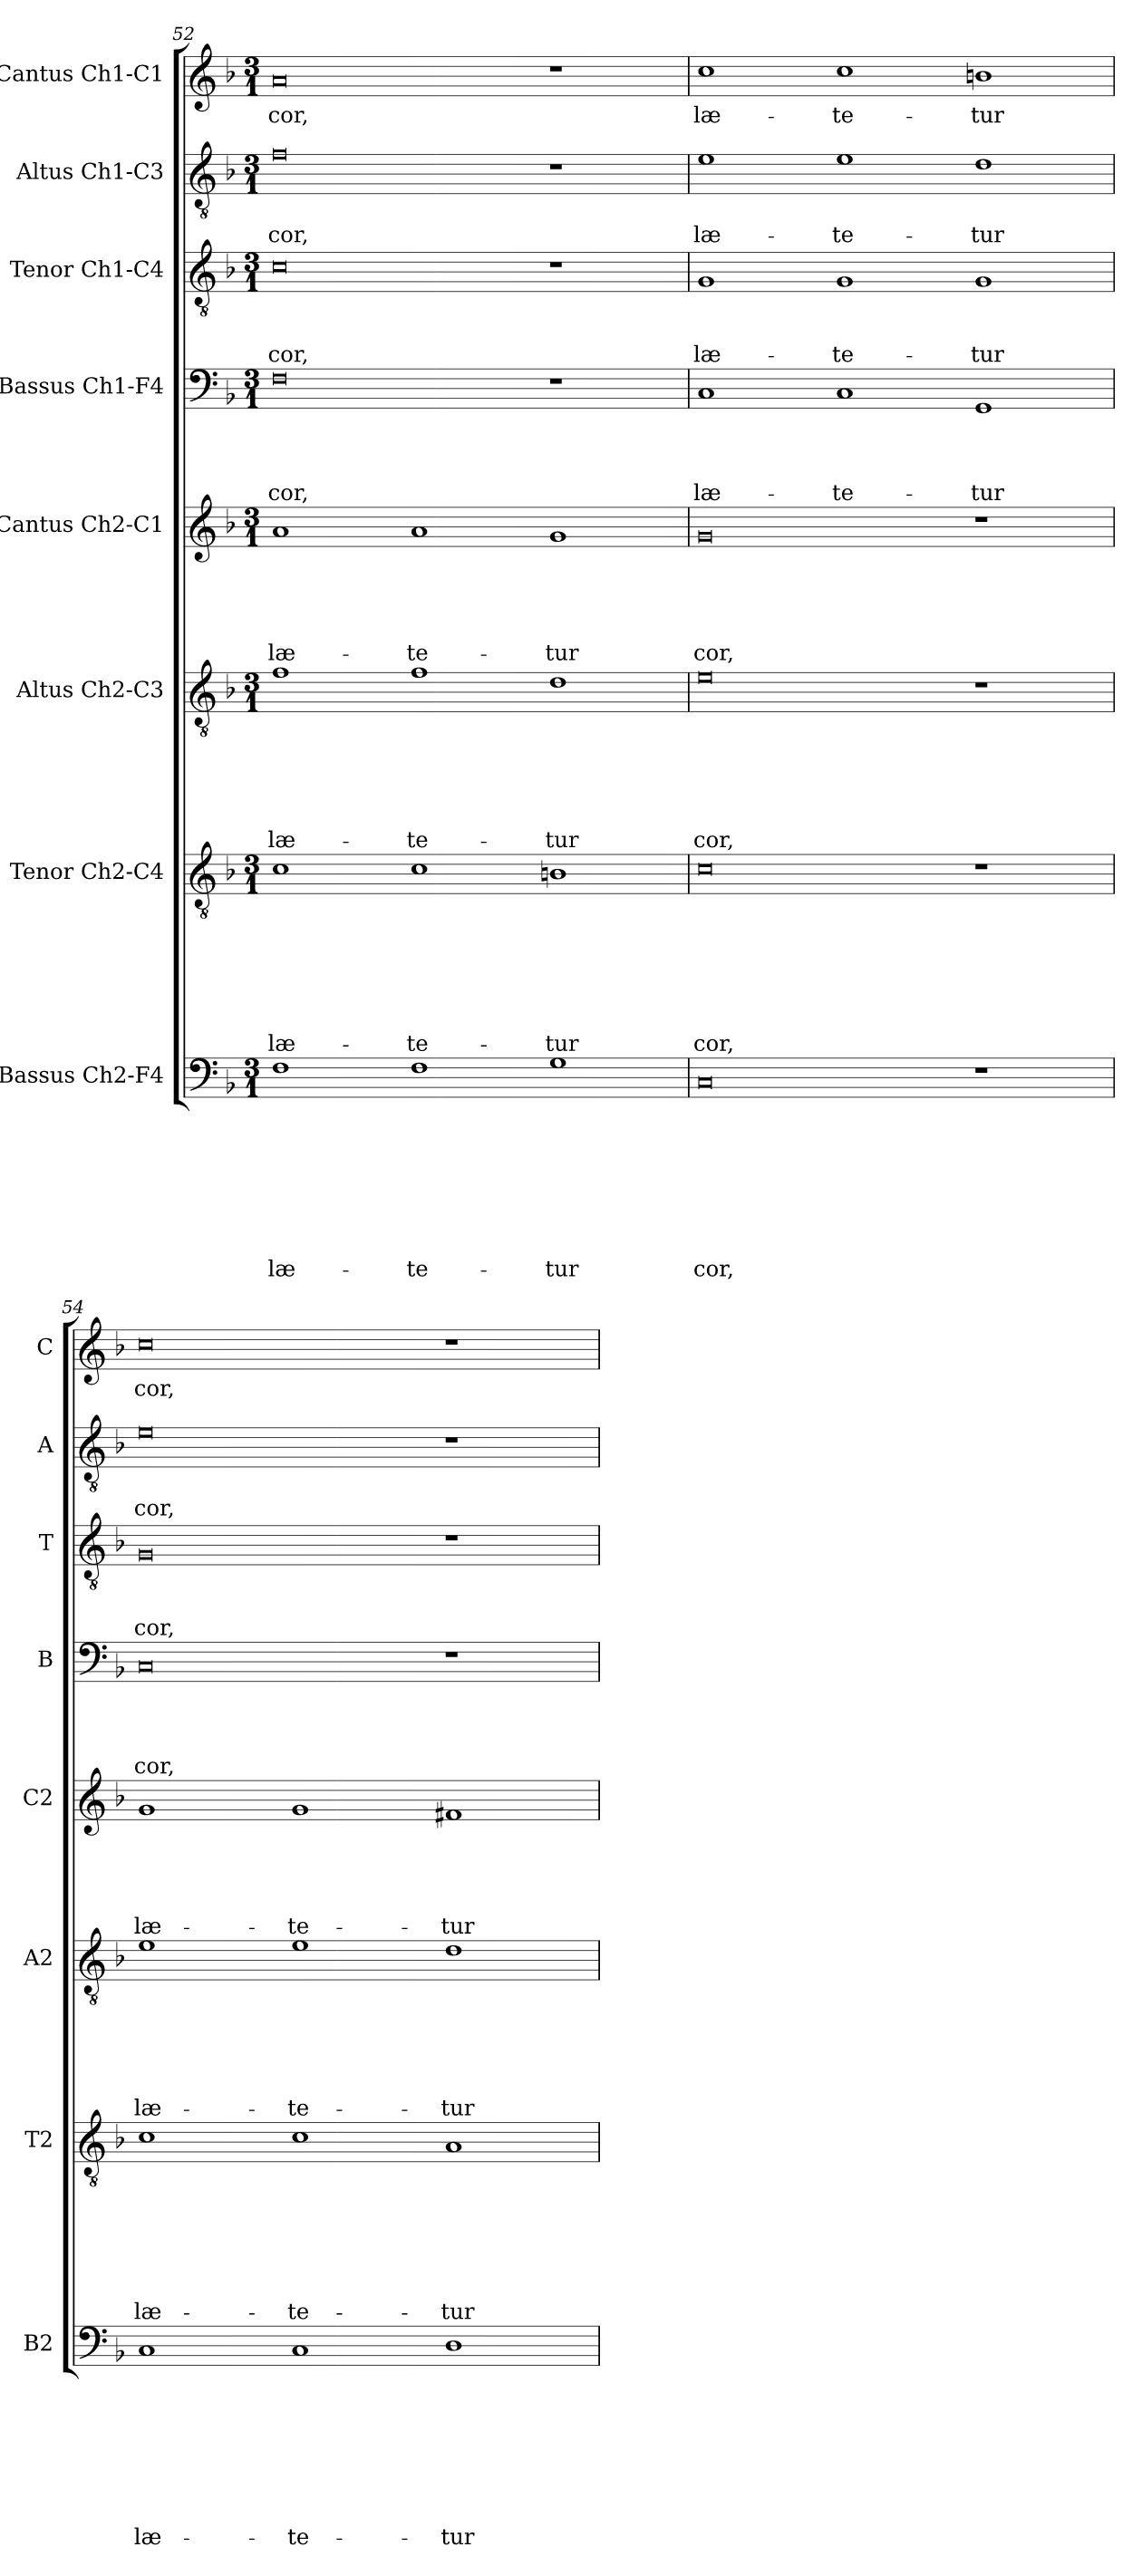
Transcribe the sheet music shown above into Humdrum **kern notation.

**kern	**text	**text	**text	**text	**text	**text	**text	**text	**kern	**text	**text	**text	**text	**text	**text	**text	**kern	**text	**text	**text	**text	**text	**text	**kern	**text	**text	**text	**text	**text	**kern	**text	**text	**text	**text	**kern	**text	**text	**text	**kern	**text	**text	**kern	**text
*part8	*part8	*part8	*part8	*part8	*part8	*part8	*part8	*part8	*part7	*part7	*part7	*part7	*part7	*part7	*part7	*part7	*part6	*part6	*part6	*part6	*part6	*part6	*part6	*part5	*part5	*part5	*part5	*part5	*part5	*part4	*part4	*part4	*part4	*part4	*part3	*part3	*part3	*part3	*part2	*part2	*part2	*part1	*part1
*staff8	*staff8	*staff8	*staff8	*staff8	*staff8	*staff8	*staff8	*staff8	*staff7	*staff7	*staff7	*staff7	*staff7	*staff7	*staff7	*staff7	*staff6	*staff6	*staff6	*staff6	*staff6	*staff6	*staff6	*staff5	*staff5	*staff5	*staff5	*staff5	*staff5	*staff4	*staff4	*staff4	*staff4	*staff4	*staff3	*staff3	*staff3	*staff3	*staff2	*staff2	*staff2	*staff1	*staff1
*I"Bassus Ch2-F4	*	*	*	*	*	*	*	*	*I"Tenor Ch2-C4	*	*	*	*	*	*	*	*I"Altus Ch2-C3	*	*	*	*	*	*	*I"Cantus Ch2-C1	*	*	*	*	*	*I"Bassus Ch1-F4	*	*	*	*	*I"Tenor Ch1-C4	*	*	*	*I"Altus Ch1-C3	*	*	*I"Cantus Ch1-C1	*
*I'B2	*	*	*	*	*	*	*	*	*I'T2	*	*	*	*	*	*	*	*I'A2	*	*	*	*	*	*	*I'C2	*	*	*	*	*	*I'B	*	*	*	*	*I'T	*	*	*	*I'A	*	*	*I'C	*
*clefF4	*	*	*	*	*	*	*	*	*clefGv2	*	*	*	*	*	*	*	*clefGv2	*	*	*	*	*	*	*clefG2	*	*	*	*	*	*clefF4	*	*	*	*	*clefGv2	*	*	*	*clefGv2	*	*	*clefG2	*
*k[b-]	*	*	*	*	*	*	*	*	*k[b-]	*	*	*	*	*	*	*	*k[b-]	*	*	*	*	*	*	*k[b-]	*	*	*	*	*	*k[b-]	*	*	*	*	*k[b-]	*	*	*	*k[b-]	*	*	*k[b-]	*
*F:	*	*	*	*	*	*	*	*	*F:	*	*	*	*	*	*	*	*F:	*	*	*	*	*	*	*F:	*	*	*	*	*	*F:	*	*	*	*	*F:	*	*	*	*F:	*	*	*F:	*
*M3/1	*	*	*	*	*	*	*	*	*M3/1	*	*	*	*	*	*	*	*M3/1	*	*	*	*	*	*	*M3/1	*	*	*	*	*	*M3/1	*	*	*	*	*M3/1	*	*	*	*M3/1	*	*	*M3/1	*
=52	=52	=52	=52	=52	=52	=52	=52	=52	=52	=52	=52	=52	=52	=52	=52	=52	=52	=52	=52	=52	=52	=52	=52	=52	=52	=52	=52	=52	=52	=52	=52	=52	=52	=52	=52	=52	=52	=52	=52	=52	=52	=52	=52
!	!	!	!	!	!	!	!	!LO:LY:b	!	!	!	!	!	!	!	!LO:LY:b	!	!	!	!	!	!	!LO:LY:b	!	!	!	!	!	!LO:LY:b	!	!	!	!	!LO:LY:b	!	!	!	!LO:LY:b	!	!	!LO:LY:b	!	!LO:LY:b
1F	.	.	.	.	.	.	.	læ-	1c	.	.	.	.	.	.	læ-	1f	.	.	.	.	.	læ-	1a	.	.	.	.	læ-	0F	.	.	.	cor,	0c	.	.	cor,	0f	.	cor,	0a	cor,
!	!	!	!	!	!	!	!	!LO:LY:b	!	!	!	!	!	!	!	!LO:LY:b	!	!	!	!	!	!	!LO:LY:b	!	!	!	!	!	!LO:LY:b	!	!	!	!	!	!	!	!	!	!	!	!	!	!
1F	.	.	.	.	.	.	.	-te-	1c	.	.	.	.	.	.	-te-	1f	.	.	.	.	.	-te-	1a	.	.	.	.	-te-	.	.	.	.	.	.	.	.	.	.	.	.	.	.
!	!	!	!	!	!	!	!	!LO:LY:b	!	!	!	!	!	!	!	!LO:LY:b	!	!	!	!	!	!	!LO:LY:b	!	!	!	!	!	!LO:LY:b	!	!	!	!	!	!	!	!	!	!	!	!	!	!
1G	.	.	.	.	.	.	.	-tur	1Bn	.	.	.	.	.	.	-tur	1d	.	.	.	.	.	-tur	1g	.	.	.	.	-tur	1r	.	.	.	.	1r	.	.	.	1r	.	.	1r	.
=53	=53	=53	=53	=53	=53	=53	=53	=53	=53	=53	=53	=53	=53	=53	=53	=53	=53	=53	=53	=53	=53	=53	=53	=53	=53	=53	=53	=53	=53	=53	=53	=53	=53	=53	=53	=53	=53	=53	=53	=53	=53	=53	=53
!	!	!	!	!	!	!	!	!LO:LY:b	!	!	!	!	!	!	!	!LO:LY:b	!	!	!	!	!	!	!LO:LY:b	!	!	!	!	!	!LO:LY:b	!	!	!	!	!LO:LY:b	!	!	!	!LO:LY:b	!	!	!LO:LY:b	!	!LO:LY:b
0C	.	.	.	.	.	.	.	cor,	0c	.	.	.	.	.	.	cor,	0e	.	.	.	.	.	cor,	0g	.	.	.	.	cor,	1C	.	.	.	læ-	1G	.	.	læ-	1e	.	læ-	1cc	læ-
!	!	!	!	!	!	!	!	!	!	!	!	!	!	!	!	!	!	!	!	!	!	!	!	!	!	!	!	!	!	!	!	!	!	!LO:LY:b	!	!	!	!LO:LY:b	!	!	!LO:LY:b	!	!LO:LY:b
.	.	.	.	.	.	.	.	.	.	.	.	.	.	.	.	.	.	.	.	.	.	.	.	.	.	.	.	.	.	1C	.	.	.	-te-	1G	.	.	-te-	1e	.	-te-	1cc	-te-
!	!	!	!	!	!	!	!	!	!	!	!	!	!	!	!	!	!	!	!	!	!	!	!	!	!	!	!	!	!	!	!	!	!	!LO:LY:b	!	!	!	!LO:LY:b	!	!	!LO:LY:b	!	!LO:LY:b
1r	.	.	.	.	.	.	.	.	1r	.	.	.	.	.	.	.	1r	.	.	.	.	.	.	1r	.	.	.	.	.	1GG	.	.	.	-tur	1G	.	.	-tur	1d	.	-tur	1bn	-tur
=54	=54	=54	=54	=54	=54	=54	=54	=54	=54	=54	=54	=54	=54	=54	=54	=54	=54	=54	=54	=54	=54	=54	=54	=54	=54	=54	=54	=54	=54	=54	=54	=54	=54	=54	=54	=54	=54	=54	=54	=54	=54	=54	=54
!	!	!	!	!	!	!	!	!LO:LY:b	!	!	!	!	!	!	!	!LO:LY:b	!	!	!	!	!	!	!LO:LY:b	!	!	!	!	!	!LO:LY:b	!	!	!	!	!LO:LY:b	!	!	!	!LO:LY:b	!	!	!LO:LY:b	!	!LO:LY:b
1C	.	.	.	.	.	.	.	læ-	1c	.	.	.	.	.	.	læ-	1e	.	.	.	.	.	læ-	1g	.	.	.	.	læ-	0C	.	.	.	cor,	0G	.	.	cor,	0e	.	cor,	0cc	cor,
!	!	!	!	!	!	!	!	!LO:LY:b	!	!	!	!	!	!	!	!LO:LY:b	!	!	!	!	!	!	!LO:LY:b	!	!	!	!	!	!LO:LY:b	!	!	!	!	!	!	!	!	!	!	!	!	!	!
1C	.	.	.	.	.	.	.	-te-	1c	.	.	.	.	.	.	-te-	1e	.	.	.	.	.	-te-	1g	.	.	.	.	-te-	.	.	.	.	.	.	.	.	.	.	.	.	.	.
!	!	!	!	!	!	!	!	!LO:LY:b	!	!	!	!	!	!	!	!LO:LY:b	!	!	!	!	!	!	!LO:LY:b	!	!	!	!	!	!LO:LY:b	!	!	!	!	!	!	!	!	!	!	!	!	!	!
1D	.	.	.	.	.	.	.	-tur	1A	.	.	.	.	.	.	-tur	1d	.	.	.	.	.	-tur	1f#X	.	.	.	.	-tur	1r	.	.	.	.	1r	.	.	.	1r	.	.	1r	.
=	=	=	=	=	=	=	=	=	=	=	=	=	=	=	=	=	=	=	=	=	=	=	=	=	=	=	=	=	=	=	=	=	=	=	=	=	=	=	=	=	=	=	=
*-	*-	*-	*-	*-	*-	*-	*-	*-	*-	*-	*-	*-	*-	*-	*-	*-	*-	*-	*-	*-	*-	*-	*-	*-	*-	*-	*-	*-	*-	*-	*-	*-	*-	*-	*-	*-	*-	*-	*-	*-	*-	*-	*-
